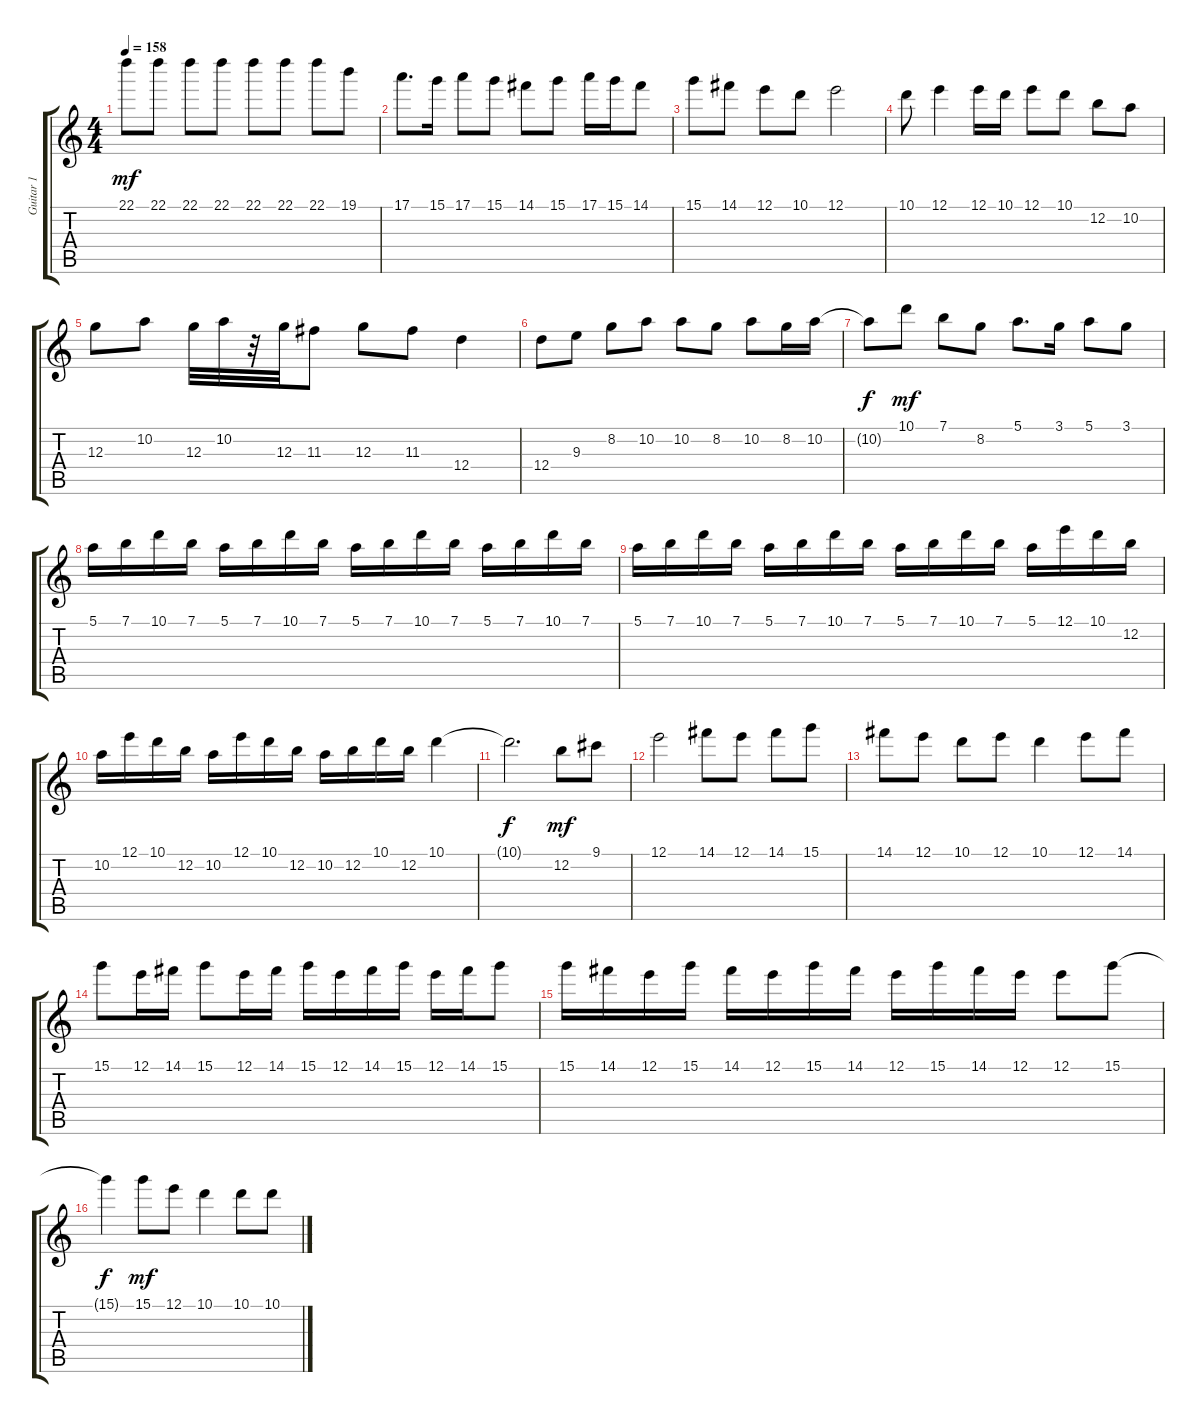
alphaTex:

\track ("Guitar 1" "Guitar 1") {instrument distortionguitar}
\staff {score tabs}
\tuning (E4 B3 G3 D3 A2 E2) {hide}
\ts (4 4)
\tempo 158
\clef g2
\ks c
22.1.8{dy mf} 22.1.8 22.1.8 22.1.8 22.1.8 22.1.8 22.1.8 19.1.8 |
17.1.8{d} 15.1.16 17.1.8 15.1.8 14.1.8 15.1.8 17.1.16 15.1.16 14.1.8 |
15.1.8 14.1.8 12.1.8 10.1.8 12.1.2 |
10.1.8 12.1.4 12.1.16 10.1.16 12.1.8 10.1.8 12.2.8 10.2.8 |
12.3.8 10.2.8 12.3.32 10.2.32 r.32 12.3.32 11.3.8 12.3.8 11.3.8 12.4.4 |
12.4.8 9.3.8 8.2.8 10.2.8 10.2.8 8.2.8 10.2.8 8.2.16 10.2.16 |
10.2{t}.8{dy f} 10.1.8{dy mf} 7.1.8 8.2.8 5.1.8{d} 3.1.16 5.1.8 3.1.8 |
5.1.16 7.1.16 10.1.16 7.1.16 5.1.16 7.1.16 10.1.16 7.1.16 5.1.16 7.1.16 10.1.16 7.1.16 5.1.16 7.1.16 10.1.16 7.1.16 |
5.1.16 7.1.16 10.1.16 7.1.16 5.1.16 7.1.16 10.1.16 7.1.16 5.1.16 7.1.16 10.1.16 7.1.16 5.1.16 12.1.16 10.1.16 12.2.16 |
10.2.16 12.1.16 10.1.16 12.2.16 10.2.16 12.1.16 10.1.16 12.2.16 10.2.16 12.2.16 10.1.16 12.2.16 10.1.4 |
10.1{t}.2{d dy f} 12.2.8{dy mf} 9.1.8 |
12.1.2 14.1.8 12.1.8 14.1.8 15.1.8 |
14.1.8 12.1.8 10.1.8 12.1.8 10.1.4 12.1.8 14.1.8 |
15.1.8 12.1.16 14.1.16 15.1.8 12.1.16 14.1.16 15.1.16 12.1.16 14.1.16 15.1.16 12.1.16 14.1.16 15.1.8 |
15.1.16 14.1.16 12.1.16 15.1.16 14.1.16 12.1.16 15.1.16 14.1.16 12.1.16 15.1.16 14.1.16 12.1.16 12.1.8 15.1.8 |
15.1{t}.4{dy f} 15.1.8{dy mf} 12.1.8 10.1.4 10.1.8 10.1.8
